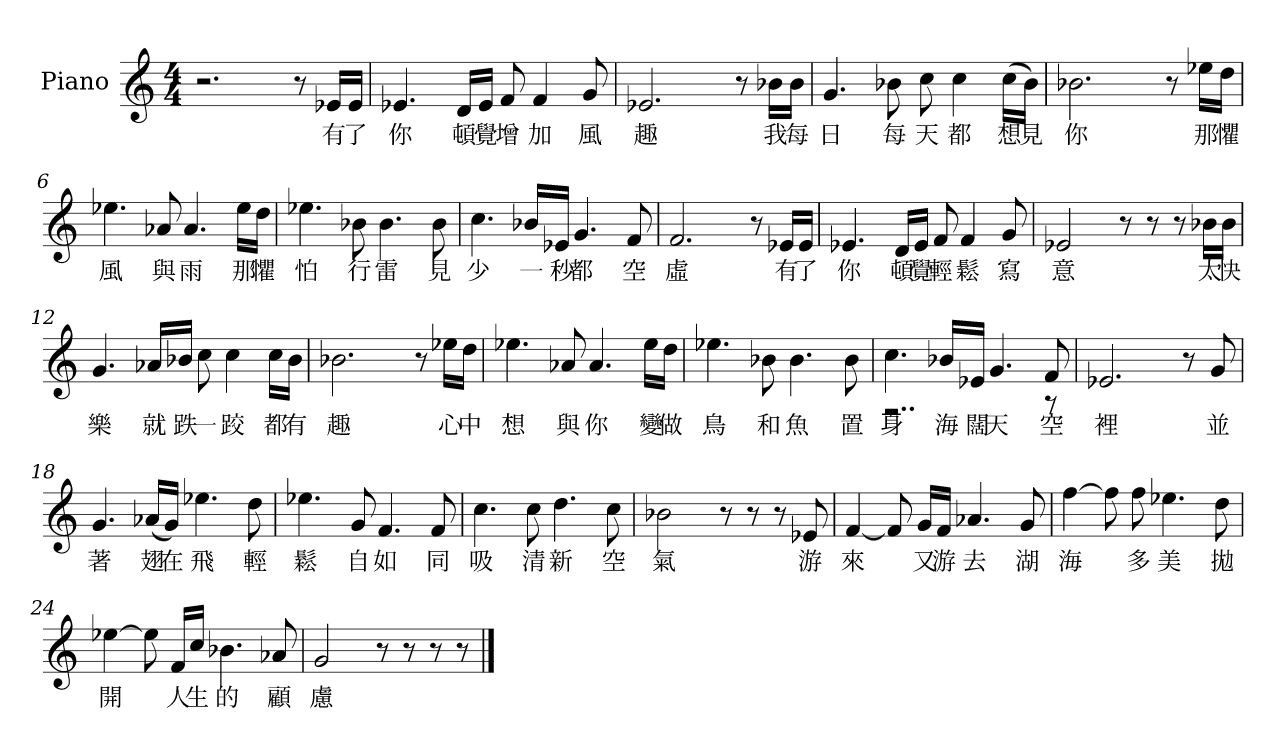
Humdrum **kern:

**kern	**text
*part1	*part1
*staff1	*staff1
*I"Piano	*
*I'Pno	*
*clefG2	*
*k[]	*
*M4/4	*
=1	=1
2.r	.
8r	.
!	!LO:LY:b
16e-X/LL	有
!	!LO:LY:b
16e-/JJ	了
=2	=2
!	!LO:LY:b
4.e-X/	你
!	!LO:LY:b
16d/LL	頓
!	!LO:LY:b
16e-/JJ	覺
!	!LO:LY:b
8f/	增
!	!LO:LY:b
4f/	加
!	!LO:LY:b
8g/	風
=3	=3
!	!LO:LY:b
2.e-X/	趣
8r	.
!	!LO:LY:b
16b-X\LL	我
!	!LO:LY:b
16b-\JJ	每
=4	=4
!	!LO:LY:b
4.g/	日
!	!LO:LY:b
8b-X\	每
!	!LO:LY:b
8cc\	天
!	!LO:LY:b
4cc\	都
!	!LO:LY:b
(>16cc\LL	想
!	!LO:LY:b
16b-\JJ)	見
!!LO:LB:g=z
=5	=5
!	!LO:LY:b
2.b-X\	你
8r	.
!	!LO:LY:b
16ee-X\LL	那
!	!LO:LY:b
16dd\JJ	懼
=6	=6
!	!LO:LY:b
4.ee-X\	風
!	!LO:LY:b
8a-X/	與
!	!LO:LY:b
4.a-/	雨
!	!LO:LY:b
16ee-\LL	那
!	!LO:LY:b
16dd\JJ	懼
=7	=7
!	!LO:LY:b
4.ee-X\	怕
!	!LO:LY:b
8b-X\	行
!	!LO:LY:b
4.b-\	雷
!	!LO:LY:b
8b-\	見
=8	=8
!	!LO:LY:b
4.cc\	少
!	!LO:LY:b
16b-X/LL	一
!	!LO:LY:b
16e-X/JJ	秒
!	!LO:LY:b
4.g/	都
!	!LO:LY:b
8f/	空
=9	=9
!	!LO:LY:b
2.f/	虛
8r	.
!	!LO:LY:b
16e-X/LL	有
!	!LO:LY:b
16e-/JJ	了
!!LO:LB:g=z
=10	=10
!	!LO:LY:b
4.e-X/	你
!	!LO:LY:b
16d/LL	頓
!	!LO:LY:b
16e-/JJ	覺
!	!LO:LY:b
8f/	輕
!	!LO:LY:b
4f/	鬆
!	!LO:LY:b
8g/	寫
=11	=11
!	!LO:LY:b
2e-X/	意
8r	.
8r	.
8r	.
!	!LO:LY:b
16b-X\LL	太
!	!LO:LY:b
16b-\JJ	快
=12	=12
!	!LO:LY:b
4.g/	樂
!	!LO:LY:b
16a-X/LL	就
!	!LO:LY:b
16b-X/JJ	跌
!	!LO:LY:b
8cc\	一
!	!LO:LY:b
4cc\	跤
!	!LO:LY:b
16cc\LL	都
!	!LO:LY:b
16b-\JJ	有
=13	=13
!	!LO:LY:b
2.b-X\	趣
8r	.
!	!LO:LY:b
16ee-X\LL	心
!	!LO:LY:b
16dd\JJ	中
!!LO:LB:g=z
=14	=14
!	!LO:LY:b
4.ee-X\	想
!	!LO:LY:b
8a-X/	與
!	!LO:LY:b
4.a-/	你
!	!LO:LY:b
16ee-\LL	變
!	!LO:LY:b
16dd\JJ	做
=15	=15
!	!LO:LY:b
4.ee-X\	鳥
!	!LO:LY:b
8b-X\	和
!	!LO:LY:b
4.b-\	魚
!	!LO:LY:b
8b-\	置
=16	=16
!	!LO:LY:b
*^	*
4.cc\	2..r	身
!	!	!LO:LY:b
16b-X/LL	.	海
!	!	!LO:LY:b
16e-X/JJ	.	闊
!	!	!LO:LY:b
4.g/	.	天
!	!	!LO:LY:b
8f/	8r	空
=17	=17	=17
!	!	!LO:LY:b
*v	*v	*
2.e-X/	裡
8r	.
!	!LO:LY:b
8g/	並
=18	=18
!	!LO:LY:b
4.g/	著
!	!LO:LY:b
(<16a-X/LL	翅
!	!LO:LY:b
16g/JJ)	在
!	!LO:LY:b
4.ee-X\	飛
!	!LO:LY:b
8dd\	輕
!!LO:LB:g=z
=19	=19
!	!LO:LY:b
4.ee-X\	鬆
!	!LO:LY:b
8g/	自
!	!LO:LY:b
4.f/	如
!	!LO:LY:b
8f/	同
=20	=20
!	!LO:LY:b
4.cc\	吸
!	!LO:LY:b
8cc\	清
!	!LO:LY:b
4.dd\	新
!	!LO:LY:b
8cc\	空
=21	=21
!	!LO:LY:b
2b-X\	氣
8r	.
8r	.
8r	.
!	!LO:LY:b
8e-X/	游
=22	=22
!	!LO:LY:b
[4f/	來
8f/]	.
!	!LO:LY:b
16g/LL	又
!	!LO:LY:b
16f/JJ	游
!	!LO:LY:b
4.a-X/	去
!	!LO:LY:b
8g/	湖
=23	=23
!	!LO:LY:b
[4ff\	海
8ff\]	.
!	!LO:LY:b
8ff\	多
!	!LO:LY:b
4.ee-X\	美
!	!LO:LY:b
8dd\	拋
!!LO:LB:g=z
=24	=24
!	!LO:LY:b
[4ee-X\	開
8ee-\]	.
!	!LO:LY:b
16f/LL	人
!	!LO:LY:b
16cc/JJ	生
!	!LO:LY:b
4.b-X\	的
!	!LO:LY:b
8a-X/	顧
=25	=25
!	!LO:LY:b
2g/	慮
8r	.
8r	.
8r	.
8r	.
==	==
*-	*-
